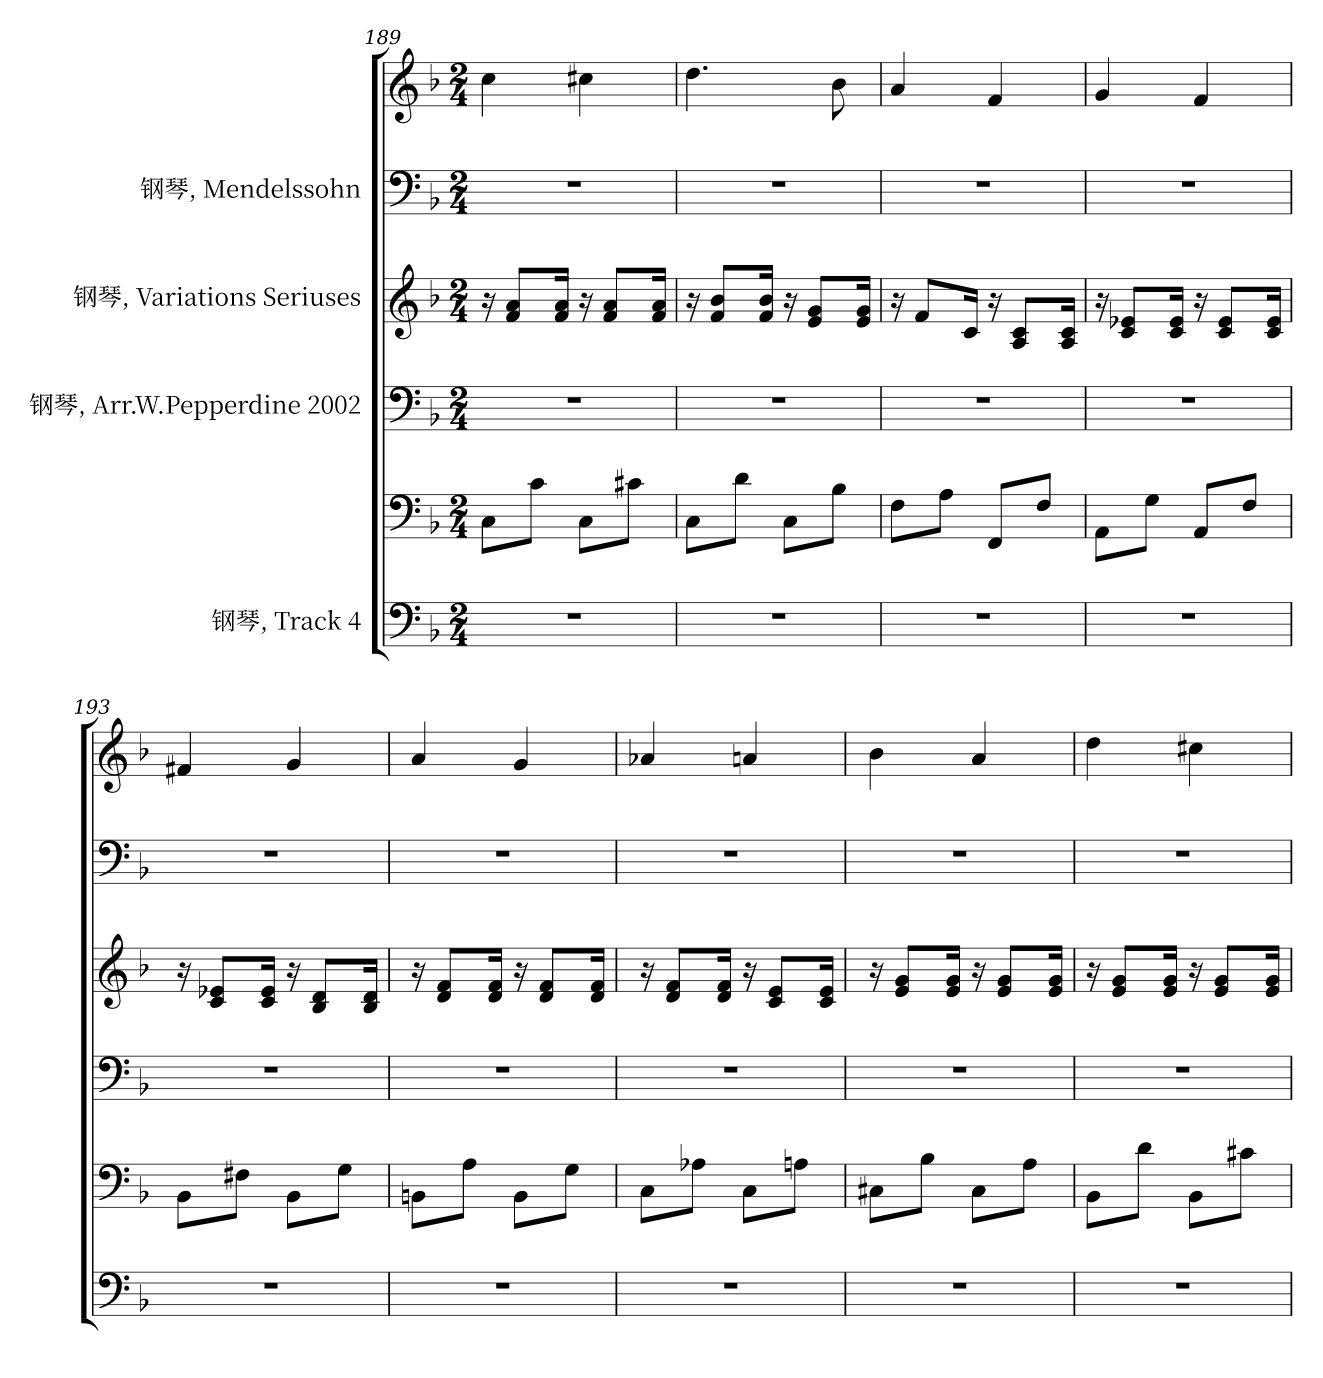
**kern	**kern	**kern	**kern	**kern	**kern
*part4	*part4	*part3	*part2	*part1	*part1
*staff6	*staff5	*staff4	*staff3	*staff2	*staff1
*I"钢琴, Track 4	*	*I"钢琴, Arr.W.Pepperdine 2002	*I"钢琴, Variations Seriuses	*I"钢琴, Mendelssohn	*
!!LO:LB:g=z
*clefF4	*clefF4	*clefF4	*clefG2	*clefF4	*clefG2
*k[b-]	*k[b-]	*k[b-]	*k[b-]	*k[b-]	*k[b-]
*M2/4	*M2/4	*M2/4	*M2/4	*M2/4	*M2/4
=189	=189	=189	=189	=189	=189
2r	8C\L	2r	16r	2r	4cc\
.	.	.	8f/ 8a/L	.	.
.	8c\J	.	.	.	.
.	.	.	16f/ 16a/Jk	.	.
.	8C\L	.	16r	.	4cc#X\
.	.	.	8f/ 8a/L	.	.
.	8c#X\J	.	.	.	.
.	.	.	16f/ 16a/Jk	.	.
=190	=190	=190	=190	=190	=190
2r	8C\L	2r	16r	2r	4.dd\
.	.	.	8f/ 8b-/L	.	.
.	8d\J	.	.	.	.
.	.	.	16f/ 16b-/Jk	.	.
.	8C\L	.	16r	.	.
.	.	.	8e/ 8g/L	.	.
*	*	*	*	*	*MM37
.	8B-\J	.	.	.	8b-\
.	.	.	16e/ 16g/Jk	.	.
=191	=191	=191	=191	=191	=191
2r	8F\L	2r	16r	2r	4a/
.	.	.	8f/L	.	.
.	8A\J	.	.	.	.
.	.	.	16c/Jk	.	.
.	8FF/L	.	16r	.	4f/
.	.	.	8A/ 8c/L	.	.
.	8F/J	.	.	.	.
.	.	.	16A/ 16c/Jk	.	.
=192	=192	=192	=192	=192	=192
2r	8AA\L	2r	16r	2r	4g/
.	.	.	8c/ 8e-X/L	.	.
.	8G\J	.	.	.	.
.	.	.	16c/ 16e-/Jk	.	.
.	8AA/L	.	16r	.	4f/
.	.	.	8c/ 8e-/L	.	.
.	8F/J	.	.	.	.
.	.	.	16c/ 16e-/Jk	.	.
=193	=193	=193	=193	=193	=193
2r	8BB-\L	2r	16r	2r	4f#X/
.	.	.	8c/ 8e-X/L	.	.
.	8F#X\J	.	.	.	.
.	.	.	16c/ 16e-/Jk	.	.
.	8BB-\L	.	16r	.	4g/
.	.	.	8B-/ 8d/L	.	.
.	8G\J	.	.	.	.
.	.	.	16B-/ 16d/Jk	.	.
=194	=194	=194	=194	=194	=194
2r	8BBn\L	2r	16r	2r	4a/
.	.	.	8d/ 8f/L	.	.
.	8A\J	.	.	.	.
.	.	.	16d/ 16f/Jk	.	.
.	8BB\L	.	16r	.	4g/
.	.	.	8d/ 8f/L	.	.
.	8G\J	.	.	.	.
.	.	.	16d/ 16f/Jk	.	.
!!LO:PB:g=z
=195	=195	=195	=195	=195	=195
2r	8C\L	2r	16r	2r	4a-X/
.	.	.	8d/ 8f/L	.	.
.	8A-X\J	.	.	.	.
.	.	.	16d/ 16f/Jk	.	.
.	8C\L	.	16r	.	4an/
.	.	.	8c/ 8e/L	.	.
.	8An\J	.	.	.	.
.	.	.	16c/ 16e/Jk	.	.
=196	=196	=196	=196	=196	=196
2r	8C#X\L	2r	16r	2r	4b-\
.	.	.	8e/ 8g/L	.	.
.	8B-\J	.	.	.	.
.	.	.	16e/ 16g/Jk	.	.
.	8C#\L	.	16r	.	4a/
.	.	.	8e/ 8g/L	.	.
.	8A\J	.	.	.	.
.	.	.	16e/ 16g/Jk	.	.
=197	=197	=197	=197	=197	=197
2r	8BB-\L	2r	16r	2r	4dd\
.	.	.	8e/ 8g/L	.	.
.	8d\J	.	.	.	.
.	.	.	16e/ 16g/Jk	.	.
.	8BB-\L	.	16r	.	4cc#X\
.	.	.	8e/ 8g/L	.	.
.	8c#X\J	.	.	.	.
.	.	.	16e/ 16g/Jk	.	.
=	=	=	=	=	=
*-	*-	*-	*-	*-	*-
